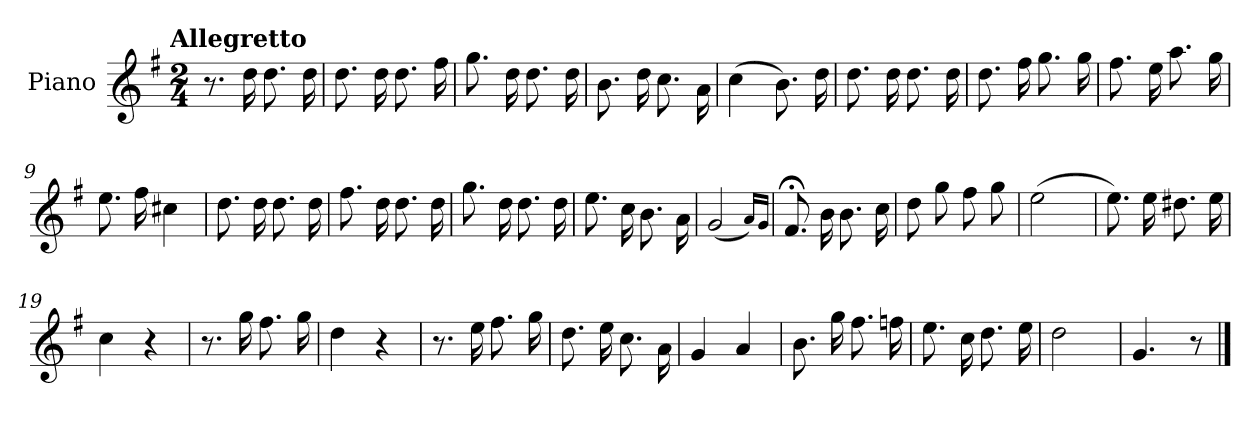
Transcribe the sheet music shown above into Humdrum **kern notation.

**kern
*part1
*staff1
*I"Piano
*I'Pno.
*clefG2
*k[f#]
!!LO:TX:omd:t=Allegretto
*M2/4
*MM116
=1
8.r
16dd\
8.dd\
16dd\
=2
8.dd\
16dd\
8.dd\
16ff#\
=3
8.gg\
16dd\
8.dd\
16dd\
=4
8.b\
16dd\
8.cc\
16a\
!!LO:LB:g=z
=5
(>4cc\
8.b\)
16dd\
=6
8.dd\
16dd\
8.dd\
16dd\
=7
8.dd\
16ff#\
8.gg\
16gg\
=8
8.ff#\
16ee\
8.aa\
16gg\
=9
8.ee\
16ff#\
4cc#X\
!!LO:LB:g=z
=10
8.dd\
16dd\
8.dd\
16dd\
=11
8.ff#\
16dd\
8.dd\
16dd\
=12
8.gg\
16dd\
8.dd\
16dd\
=13
8.ee\
16cc\
8.b\
16a\
=14
(<2g/
16qqa/LL)
16qqg/JJ
=15
8.f#;</
16b\
8.b\
16cc\
!!LO:LB:g=z
=16
8dd\
8gg\
8ff#\
8gg\
=17
(>2ee\
=18
8.ee\)
16ee\
8.dd#X\
16ee\
=19
4cc\
4r
=20
8.r
16gg\
8.ff#\
16gg\
=21
4dd\
4r
=22
8.r
16ee\
8.ff#\
16gg\
!!LO:LB:g=z
=23
8.dd\
16ee\
8.cc\
16a\
=24
4g/
4a/
=25
8.b\
16gg\
8.ff#\
16ffn\
=26
8.ee\
16cc\
8.dd\
16ee\
=27
2dd\
=28
4.g/
8r
==
*-
